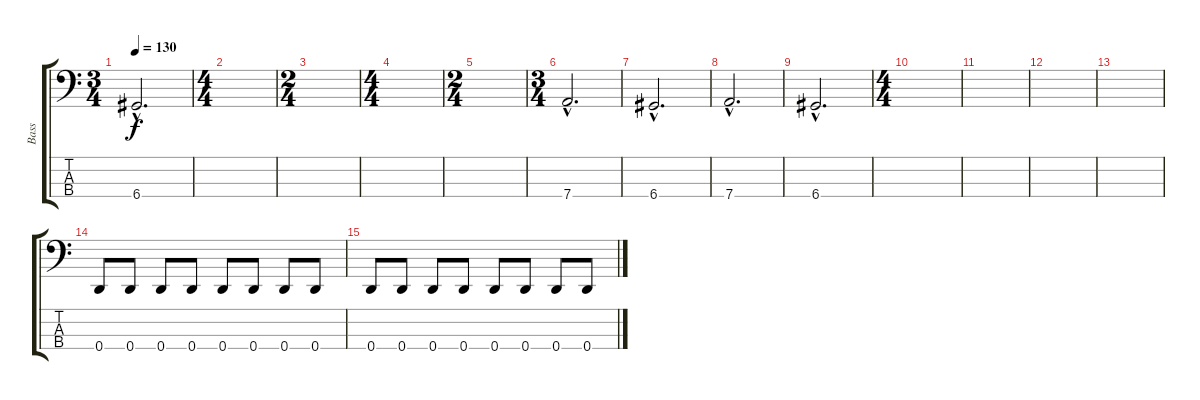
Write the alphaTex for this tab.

\track ("Bass" "Bass") {instrument acousticguitarnylon}
\staff {score tabs}
\tuning (F2 C2 G1 D1) {hide}
\ts (3 4)
\tempo 130
\clef f4
\ks c
6.4{hac}.2{d dy f} |
\ts (4 4)
|
\ts (2 4)
|
\ts (4 4)
|
\ts (2 4)
|
\ts (3 4)
7.4{hac}.2{d} |
6.4{hac}.2{d} |
7.4{hac}.2{d} |
6.4{hac}.2{d} |
\ts (4 4)
|
|
|
|
0.4.8 0.4.8 0.4.8 0.4.8 0.4.8 0.4.8 0.4.8 0.4.8 |
0.4.8 0.4.8 0.4.8 0.4.8 0.4.8 0.4.8 0.4.8 0.4.8
